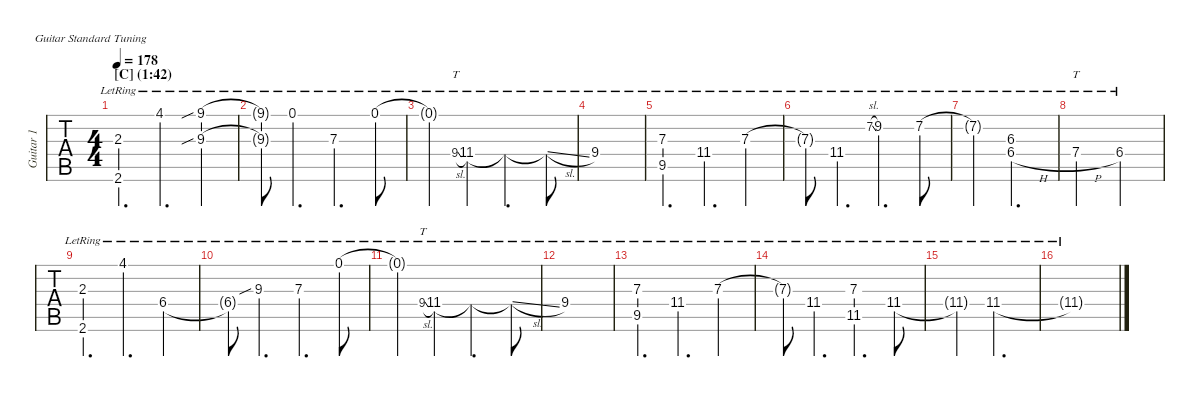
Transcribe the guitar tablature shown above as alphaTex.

\defaultSystemsLayout 4
\hideDynamics
\bracketExtendMode nobrackets
\multiTrackTrackNamePolicy allsystems
\firstSystemTrackNameMode fullname
\otherSystemsTrackNameMode fullname
\otherSystemsTrackNameOrientation horizontal
\track ("Guitar 1" "Guitar 1") {instrument overdrivenguitar}
\staff {tabs}
\tuning (E4 B3 G3 D3 A2 E2)
\ts (4 4)
\section ("C" "(1:42)")
\scale
1.00617
\tempo 178
\accidentals auto
\clef g2
\ottava regular
\simile none
\ks c
(2.6{lr acc #} 2.3{lr}).4{d dy mf} 4.1{lr acc #}.4{d} (9.3{sib lr} 9.1{sib lr acc #}).4 |
\scale
0.995156 (9.3{lr t} 9.1{lr t acc #}).8 0.1{lr}.4{d} 7.3{lr}.4{d} 0.1{lr}.8 |
\scale
1.00352 0.1{lr t}.4 9.4{sl lr}.8{tt gr onbeat} 11.4{lr acc #}.4 11.4{lr t acc #}.4{d} 11.4{sl lr t acc #}.8 |
\scale
0.995157 9.4{lr}.1 |
\scale
0.997813 (9.5{lr acc #} 7.3{lr}).4{d} 11.4{lr acc #}.4{d} 7.3{lr}.4 |
\scale
1.00769 7.3{lr t}.8 11.4{lr acc #}.4{d} 7.2{sl lr acc #}.8{gr} 9.2{lr acc #}.4{d} 7.2{lr acc #}.8 |
\scale
0.999336 7.2{lr t acc #}.4 (6.3{lr acc #} 6.4{h lr acc #}).2{d} |
\scale
0.995157 7.4{h lr}.2{tt} 6.4{lr acc #}.2 |
\scale
1.00617 (2.6{lr acc #} 2.3{lr}).4{d} 4.1{lr acc #}.4{d} 6.4{lr acc #}.4 |
\scale
0.990977 6.4{lr t acc #}.8 9.3{sib lr}.4{d} 7.3{lr}.4{d} 0.1{lr}.8 |
\scale
0.999336 0.1{lr t}.4 9.4{sl lr}.8{tt gr onbeat} 11.4{lr acc #}.4 11.4{lr t acc #}.4{d} 11.4{sl lr t acc #}.8 |
\scale
1.00352 9.4{lr}.1 |
\scale
1.24289 (9.5{lr acc #} 7.3{lr}).4{d} 11.4{lr acc #}.4{d} 7.3{lr}.4 |
\scale
1.26236 7.3{lr t}.8 11.4{lr acc #}.4{d} (7.3{lr} 11.5{lr acc #}).4{d} 11.4{lr acc #}.8 |
\scale
1.24146 11.4{lr t acc #}.4 11.4{lr acc #}.2{d} |
\scale
0.630202 11.4{lr t acc #}.1
